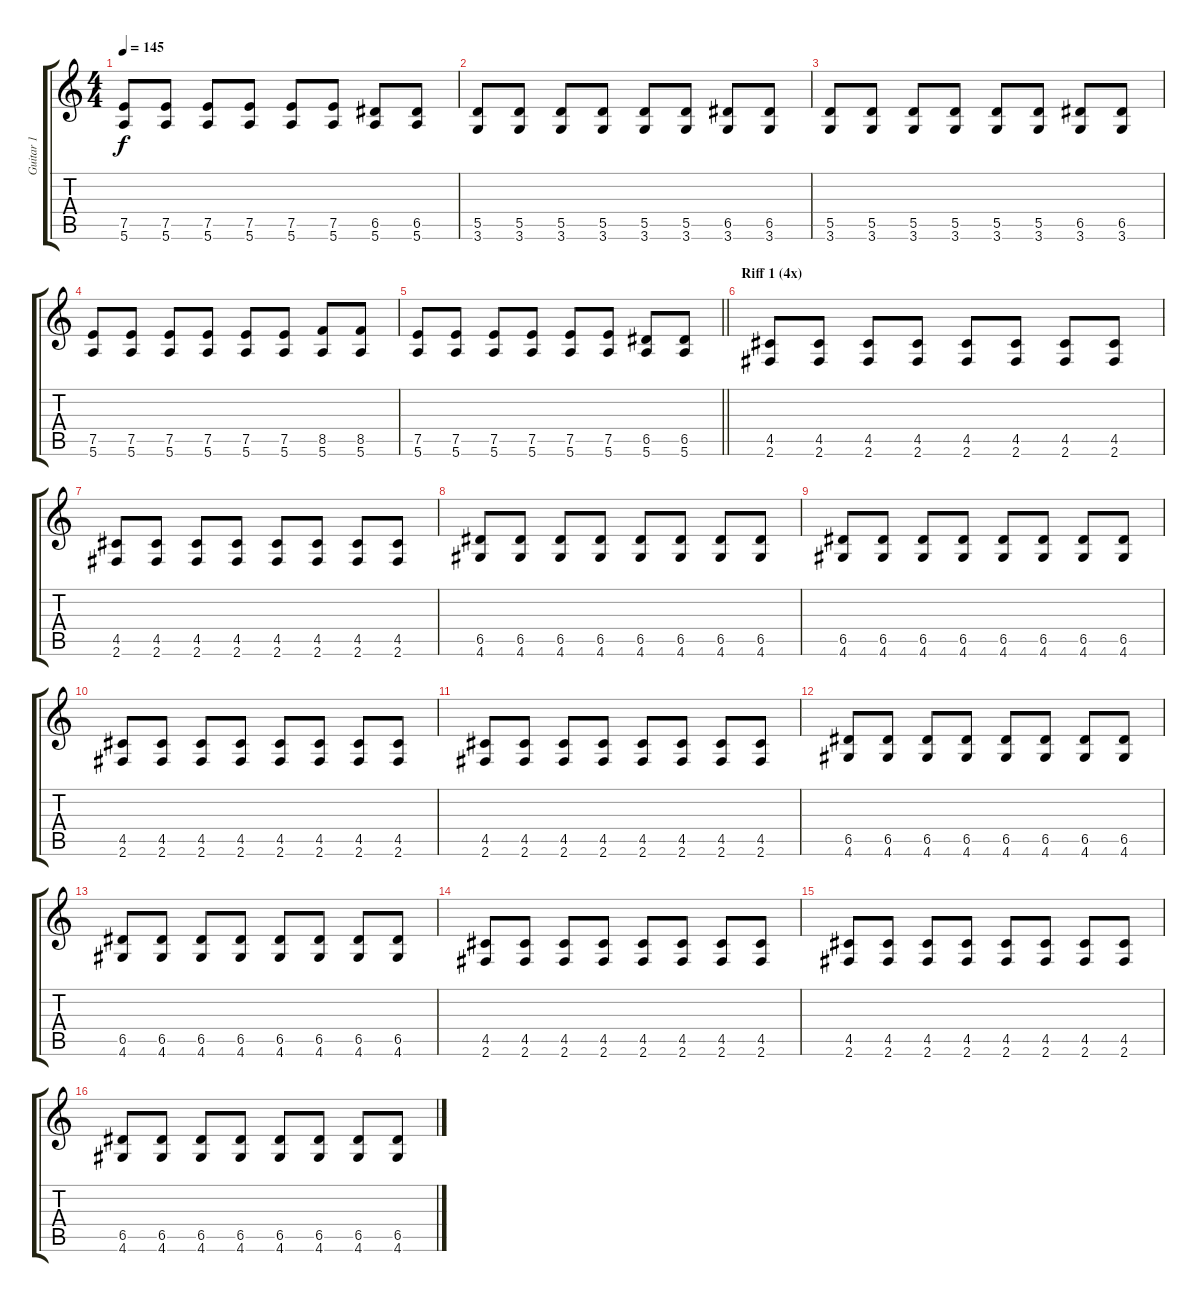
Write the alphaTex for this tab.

\track ("Guitar 1" "Guitar 1") {instrument distortionguitar}
\staff {score tabs}
\tuning (E4 B3 G3 D3 A2 E2) {hide}
\ts (4 4)
\tempo 145
\clef g2
\ks c
(7.5 5.6).8{dy f} (7.5 5.6).8 (7.5 5.6).8 (7.5 5.6).8 (7.5 5.6).8 (7.5 5.6).8 (6.5 5.6).8 (6.5 5.6).8 |
(5.5 3.6).8 (5.5 3.6).8 (5.5 3.6).8 (5.5 3.6).8 (5.5 3.6).8 (5.5 3.6).8 (6.5 3.6).8 (6.5 3.6).8 |
(5.5 3.6).8 (5.5 3.6).8 (5.5 3.6).8 (5.5 3.6).8 (5.5 3.6).8 (5.5 3.6).8 (6.5 3.6).8 (6.5 3.6).8 |
(7.5 5.6).8 (7.5 5.6).8 (7.5 5.6).8 (7.5 5.6).8 (7.5 5.6).8 (7.5 5.6).8 (8.5 5.6).8 (8.5 5.6).8 |
\barLineRight lightlight
(7.5 5.6).8 (7.5 5.6).8 (7.5 5.6).8 (7.5 5.6).8 (7.5 5.6).8 (7.5 5.6).8 (6.5 5.6).8 (6.5 5.6).8 |
\section ("" "Riff 1 (4x)")
(4.5 2.6).8 (4.5 2.6).8 (4.5 2.6).8 (4.5 2.6).8 (4.5 2.6).8 (4.5 2.6).8 (4.5 2.6).8 (4.5 2.6).8 |
(4.5 2.6).8 (4.5 2.6).8 (4.5 2.6).8 (4.5 2.6).8 (4.5 2.6).8 (4.5 2.6).8 (4.5 2.6).8 (4.5 2.6).8 |
(6.5 4.6).8 (6.5 4.6).8 (6.5 4.6).8 (6.5 4.6).8 (6.5 4.6).8 (6.5 4.6).8 (6.5 4.6).8 (6.5 4.6).8 |
(6.5 4.6).8 (6.5 4.6).8 (6.5 4.6).8 (6.5 4.6).8 (6.5 4.6).8 (6.5 4.6).8 (6.5 4.6).8 (6.5 4.6).8 |
(4.5 2.6).8 (4.5 2.6).8 (4.5 2.6).8 (4.5 2.6).8 (4.5 2.6).8 (4.5 2.6).8 (4.5 2.6).8 (4.5 2.6).8 |
(4.5 2.6).8 (4.5 2.6).8 (4.5 2.6).8 (4.5 2.6).8 (4.5 2.6).8 (4.5 2.6).8 (4.5 2.6).8 (4.5 2.6).8 |
(6.5 4.6).8 (6.5 4.6).8 (6.5 4.6).8 (6.5 4.6).8 (6.5 4.6).8 (6.5 4.6).8 (6.5 4.6).8 (6.5 4.6).8 |
(6.5 4.6).8 (6.5 4.6).8 (6.5 4.6).8 (6.5 4.6).8 (6.5 4.6).8 (6.5 4.6).8 (6.5 4.6).8 (6.5 4.6).8 |
(4.5 2.6).8 (4.5 2.6).8 (4.5 2.6).8 (4.5 2.6).8 (4.5 2.6).8 (4.5 2.6).8 (4.5 2.6).8 (4.5 2.6).8 |
(4.5 2.6).8 (4.5 2.6).8 (4.5 2.6).8 (4.5 2.6).8 (4.5 2.6).8 (4.5 2.6).8 (4.5 2.6).8 (4.5 2.6).8 |
(6.5 4.6).8 (6.5 4.6).8 (6.5 4.6).8 (6.5 4.6).8 (6.5 4.6).8 (6.5 4.6).8 (6.5 4.6).8 (6.5 4.6).8
